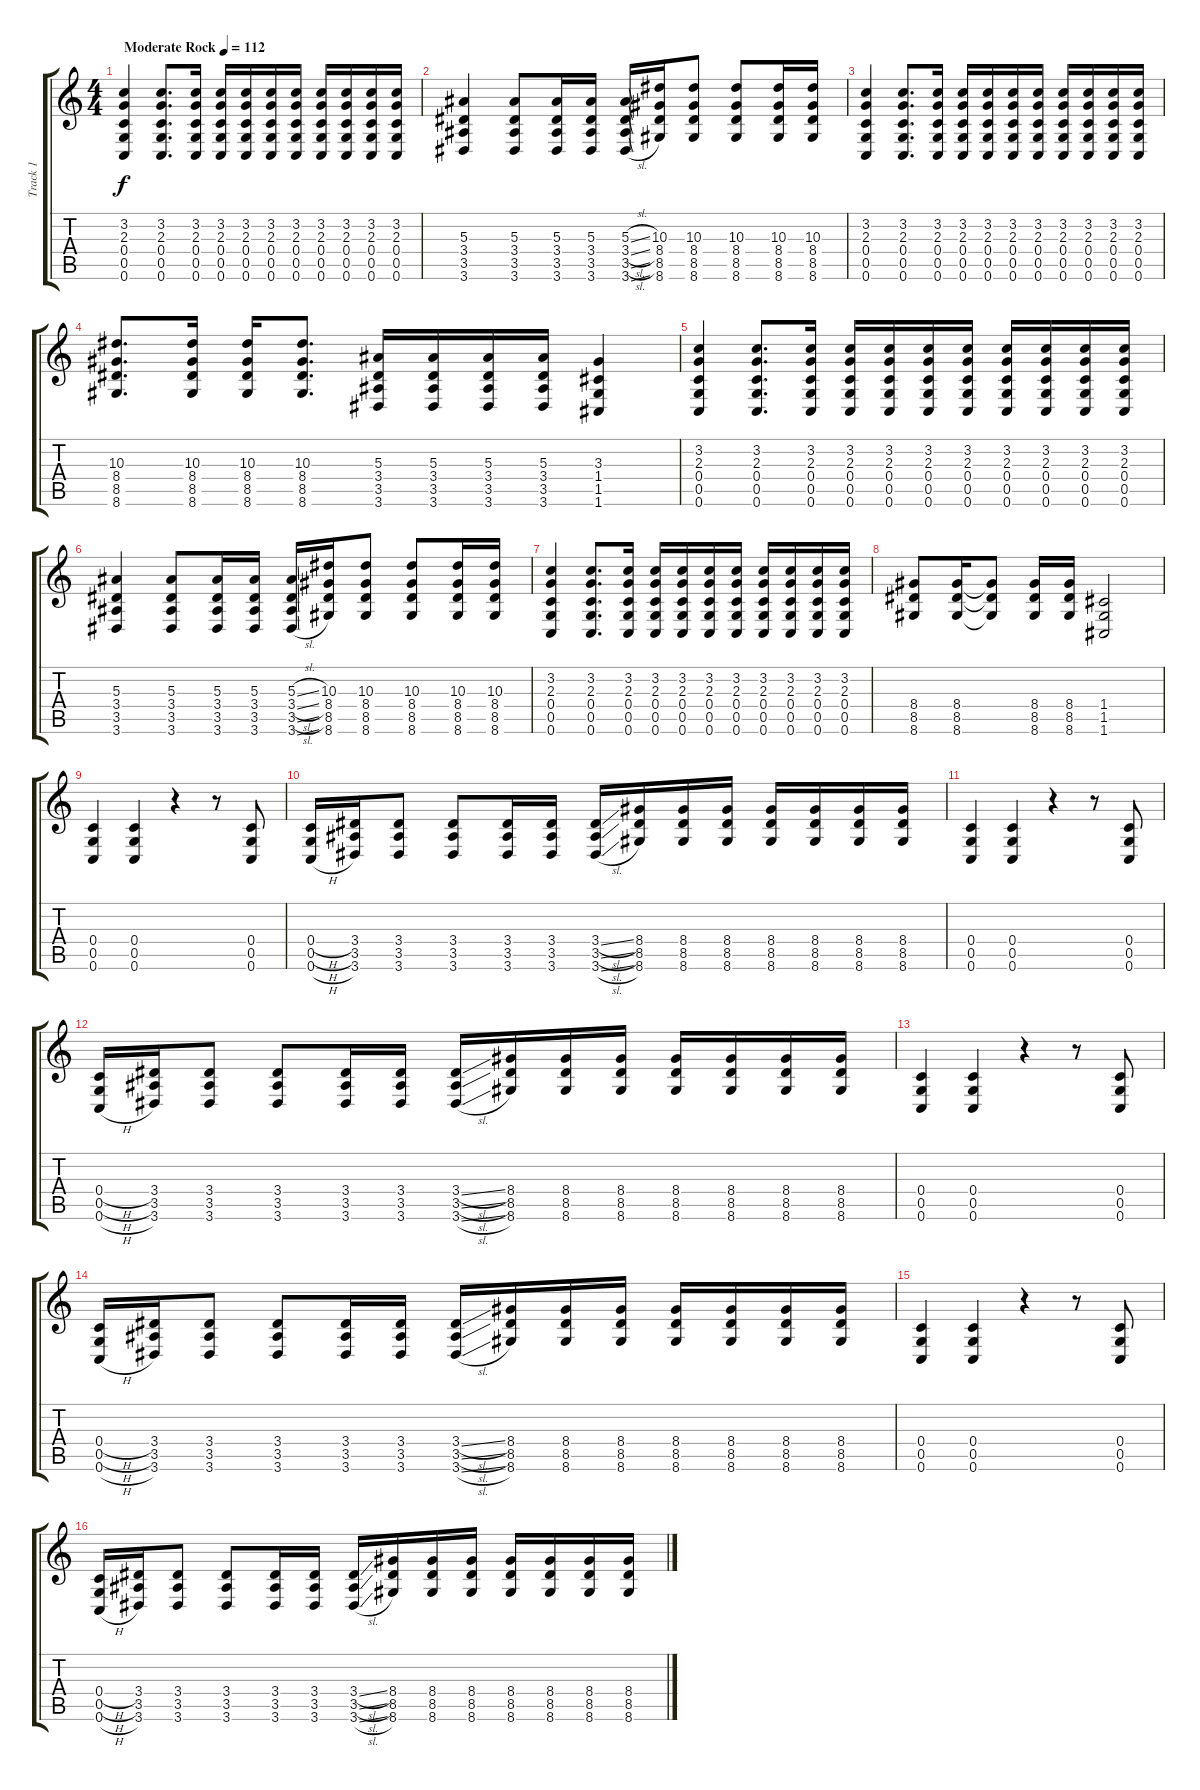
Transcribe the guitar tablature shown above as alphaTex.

\track ("Track 1" "Track 1") {instrument distortionguitar}
\staff {score tabs}
\tuning (D4 A3 F3 C3 G2 C2) {hide}
\ts (4 4)
\tempo (112 "Moderate Rock")
\clef g2
\ks c
(3.2 2.3 0.4 0.5 0.6).4{dy f instrument distortionguitar} (3.2 2.3 0.4 0.5 0.6).8{d} (3.2 2.3 0.4 0.5 0.6).16 (3.2 2.3 0.4 0.5 0.6).16 (3.2 2.3 0.4 0.5 0.6).16 (3.2 2.3 0.4 0.5 0.6).16 (3.2 2.3 0.4 0.5 0.6).16 (3.2 2.3 0.4 0.5 0.6).16 (3.2 2.3 0.4 0.5 0.6).16 (3.2 2.3 0.4 0.5 0.6).16 (3.2 2.3 0.4 0.5 0.6).16 |
(5.3 3.4 3.5 3.6).4 (5.3 3.4 3.5 3.6).8 (5.3 3.4 3.5 3.6).16 (5.3 3.4 3.5 3.6).16 (5.3{sl} 3.4{sl} 3.5{sl} 3.6{sl}).16 (10.3 8.4 8.5 8.6).16 (10.3 8.4 8.5 8.6).8 (10.3 8.4 8.5 8.6).8 (10.3 8.4 8.5 8.6).16 (10.3 8.4 8.5 8.6).16 |
(3.2 2.3 0.4 0.5 0.6).4 (3.2 2.3 0.4 0.5 0.6).8{d} (3.2 2.3 0.4 0.5 0.6).16 (3.2 2.3 0.4 0.5 0.6).16 (3.2 2.3 0.4 0.5 0.6).16 (3.2 2.3 0.4 0.5 0.6).16 (3.2 2.3 0.4 0.5 0.6).16 (3.2 2.3 0.4 0.5 0.6).16 (3.2 2.3 0.4 0.5 0.6).16 (3.2 2.3 0.4 0.5 0.6).16 (3.2 2.3 0.4 0.5 0.6).16 |
(10.3 8.4 8.5 8.6).8{d} (10.3 8.4 8.5 8.6).16 (10.3 8.4 8.5 8.6).16 (10.3 8.4 8.5 8.6).8{d} (5.3 3.4 3.5 3.6).16 (5.3 3.4 3.5 3.6).16 (5.3 3.4 3.5 3.6).16 (5.3 3.4 3.5 3.6).16 (3.3 1.4 1.5 1.6).4 |
(3.2 2.3 0.4 0.5 0.6).4 (3.2 2.3 0.4 0.5 0.6).8{d} (3.2 2.3 0.4 0.5 0.6).16 (3.2 2.3 0.4 0.5 0.6).16 (3.2 2.3 0.4 0.5 0.6).16 (3.2 2.3 0.4 0.5 0.6).16 (3.2 2.3 0.4 0.5 0.6).16 (3.2 2.3 0.4 0.5 0.6).16 (3.2 2.3 0.4 0.5 0.6).16 (3.2 2.3 0.4 0.5 0.6).16 (3.2 2.3 0.4 0.5 0.6).16 |
(5.3 3.4 3.5 3.6).4 (5.3 3.4 3.5 3.6).8 (5.3 3.4 3.5 3.6).16 (5.3 3.4 3.5 3.6).16 (5.3{sl} 3.4{sl} 3.5{sl} 3.6{sl}).16 (10.3 8.4 8.5 8.6).16 (10.3 8.4 8.5 8.6).8 (10.3 8.4 8.5 8.6).8 (10.3 8.4 8.5 8.6).16 (10.3 8.4 8.5 8.6).16 |
(3.2 2.3 0.4 0.5 0.6).4 (3.2 2.3 0.4 0.5 0.6).8{d} (3.2 2.3 0.4 0.5 0.6).16 (3.2 2.3 0.4 0.5 0.6).16 (3.2 2.3 0.4 0.5 0.6).16 (3.2 2.3 0.4 0.5 0.6).16 (3.2 2.3 0.4 0.5 0.6).16 (3.2 2.3 0.4 0.5 0.6).16 (3.2 2.3 0.4 0.5 0.6).16 (3.2 2.3 0.4 0.5 0.6).16 (3.2 2.3 0.4 0.5 0.6).16 |
(8.4 8.5 8.6).8 (8.4 8.5 8.6).16 (8.4{t} 8.5{t} 8.6{t}).8 (8.4 8.5 8.6).16 (8.4 8.5 8.6).16 (1.4 1.5 1.6).2 |
(0.4 0.5 0.6).4 (0.4 0.5 0.6).4 r.4 r.8 (0.4 0.5 0.6).8 |
(0.4{h} 0.5{h} 0.6{h}).16 (3.4 3.5 3.6).16 (3.4 3.5 3.6).8 (3.4 3.5 3.6).8 (3.4 3.5 3.6).16 (3.4 3.5 3.6).16 (3.4{sl} 3.5{sl} 3.6{sl}).16 (8.4 8.5 8.6).16 (8.4 8.5 8.6).16 (8.4 8.5 8.6).16 (8.4 8.5 8.6).16 (8.4 8.5 8.6).16 (8.4 8.5 8.6).16 (8.4 8.5 8.6).16 |
(0.4 0.5 0.6).4 (0.4 0.5 0.6).4 r.4 r.8 (0.4 0.5 0.6).8 |
(0.4{h} 0.5{h} 0.6{h}).16 (3.4 3.5 3.6).16 (3.4 3.5 3.6).8 (3.4 3.5 3.6).8 (3.4 3.5 3.6).16 (3.4 3.5 3.6).16 (3.4{sl} 3.5{sl} 3.6{sl}).16 (8.4 8.5 8.6).16 (8.4 8.5 8.6).16 (8.4 8.5 8.6).16 (8.4 8.5 8.6).16 (8.4 8.5 8.6).16 (8.4 8.5 8.6).16 (8.4 8.5 8.6).16 |
(0.4 0.5 0.6).4 (0.4 0.5 0.6).4 r.4 r.8 (0.4 0.5 0.6).8 |
(0.4{h} 0.5{h} 0.6{h}).16 (3.4 3.5 3.6).16 (3.4 3.5 3.6).8 (3.4 3.5 3.6).8 (3.4 3.5 3.6).16 (3.4 3.5 3.6).16 (3.4{sl} 3.5{sl} 3.6{sl}).16 (8.4 8.5 8.6).16 (8.4 8.5 8.6).16 (8.4 8.5 8.6).16 (8.4 8.5 8.6).16 (8.4 8.5 8.6).16 (8.4 8.5 8.6).16 (8.4 8.5 8.6).16 |
(0.4 0.5 0.6).4 (0.4 0.5 0.6).4 r.4 r.8 (0.4 0.5 0.6).8 |
(0.4{h} 0.5{h} 0.6{h}).16 (3.4 3.5 3.6).16 (3.4 3.5 3.6).8 (3.4 3.5 3.6).8 (3.4 3.5 3.6).16 (3.4 3.5 3.6).16 (3.4{sl} 3.5{sl} 3.6{sl}).16 (8.4 8.5 8.6).16 (8.4 8.5 8.6).16 (8.4 8.5 8.6).16 (8.4 8.5 8.6).16 (8.4 8.5 8.6).16 (8.4 8.5 8.6).16 (8.4 8.5 8.6).16
